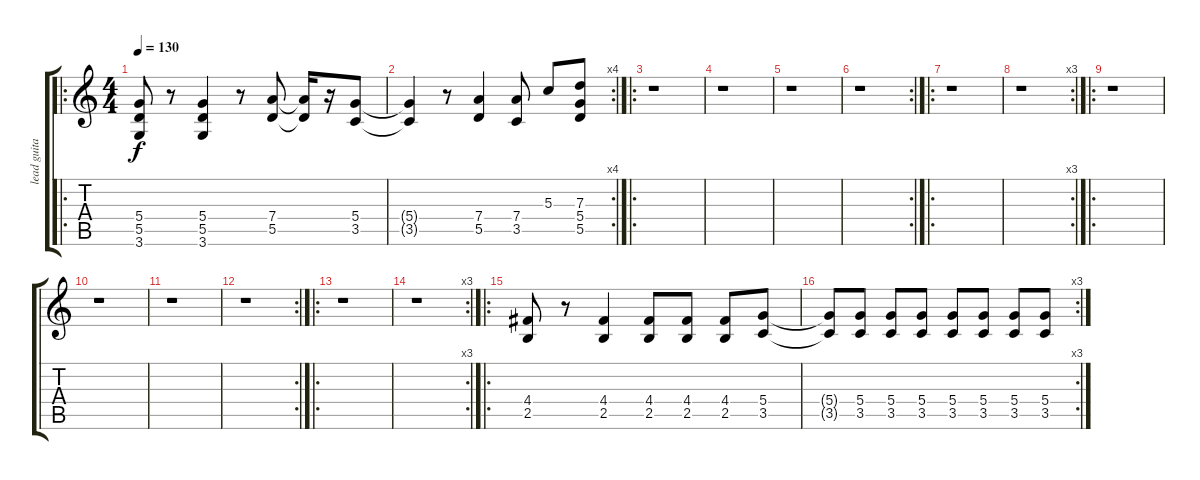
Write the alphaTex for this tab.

\track ("lead guitar" "lead guita") {instrument overdrivenguitar}
\staff {score tabs}
\tuning (E4 B3 G3 D3 A2 E2) {hide}
\ro
\ts (4 4)
\tempo 130
\clef g2
\ks c
(5.4 5.5 3.6).8{dy f instrument overdrivenguitar} r.8 (5.4 5.5 3.6).4 r.8 (7.4 5.5).8 (7.4{t} 5.5{t}).16 r.16 (5.4 3.5).8 |
\rc 4
(5.4{t} 3.5{t}).4 r.8 (7.4 5.5).4 (7.4 3.5).8 5.3.8 (7.3 5.4 5.5).8 |
\ro
r.1 |
r.1 |
r.1 |
\rc 2
r.1 |
\ro
r.1 |
\rc 3
r.1 |
\ro
r.1 |
r.1 |
r.1 |
\rc 2
r.1 |
\ro
r.1 |
\rc 3
r.1 |
\ro
(4.4 2.5).8 r.8 (4.4 2.5).4 (4.4 2.5).8 (4.4 2.5).8 (4.4 2.5).8 (5.4 3.5).8 |
\rc 3
(5.4{t} 3.5{t}).8 (5.4 3.5).8 (5.4 3.5).8 (5.4 3.5).8 (5.4 3.5).8 (5.4 3.5).8 (5.4 3.5).8 (5.4 3.5).8
